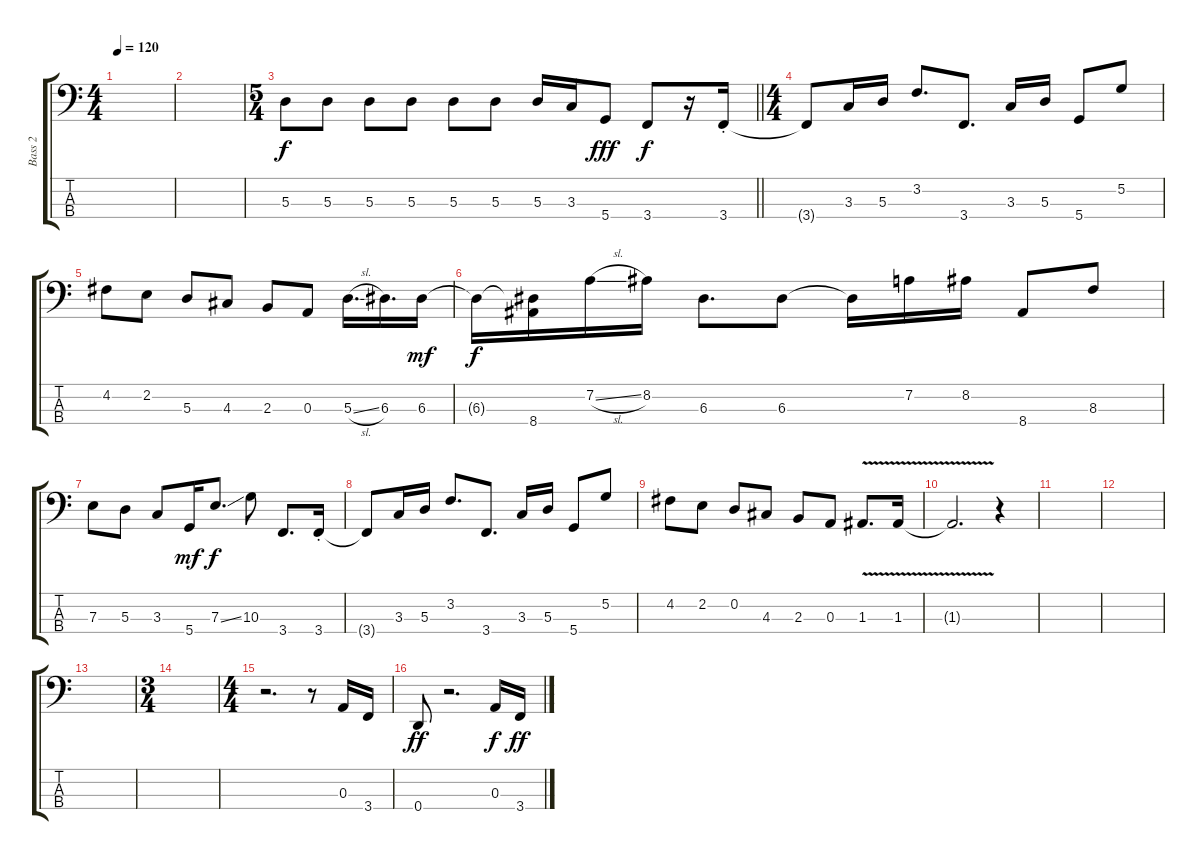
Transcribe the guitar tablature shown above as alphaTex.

\track ("Bass 2" "Bass 2") {instrument slapbass2}
\staff {score tabs}
\tuning (G2 D2 A1 D1) {hide}
\ts (4 4)
\tempo 120
\clef f4
\ks c
|
|
\ts (5 4)
\barLineRight lightlight
5.3.8 5.3.8 5.3.8 5.3.8 5.3.8 5.3.8 5.3.16 3.3.16 5.4.8{dy fff} 3.4.8{dy f} r.16 3.4{st}.16 |
\ts (4 4)
\section ("" "")
3.4{t}.8 3.3.16 5.3.16 3.2.8{d} 3.4.8{d} 3.3.16 5.3.16 5.4.8 5.2.8 |
4.2.8 2.2.8 5.3.8 4.3.8 2.3.8 0.3.8 5.3{sl}.16{d} 6.3.16{d} 6.3.16{dy mf} |
6.3{t}.16{dy f} (6.3{t} 8.4).16 7.2{sl}.16 8.2.16 6.3.8{d} 6.3.8 6.3{t}.16 7.2.16 8.2.16 8.4.8 8.3.8 |
7.3.8 5.3.8 3.3.8 5.4.16{dy mf} 7.3{ss}.8{d dy f} 10.3.8 3.4.8{d} 3.4{st}.16 |
3.4{t}.8 3.3.16 5.3.16 3.2.8{d} 3.4.8{d} 3.3.16 5.3.16 5.4.8 5.2.8 |
4.2.8 2.2.8 0.2.8 4.3.8 2.3.8 0.3.8 1.3{v}.8{d} 1.3{v}.16 |
1.3{t}.2{d} r.4 |
|
|
|
\ts (3 4)
|
\ts (4 4)
r.2{d} r.8 0.3.16 3.4.16 |
0.4.8{dy ff} r.2{d} 0.3.16{dy f} 3.4.16{dy ff}
